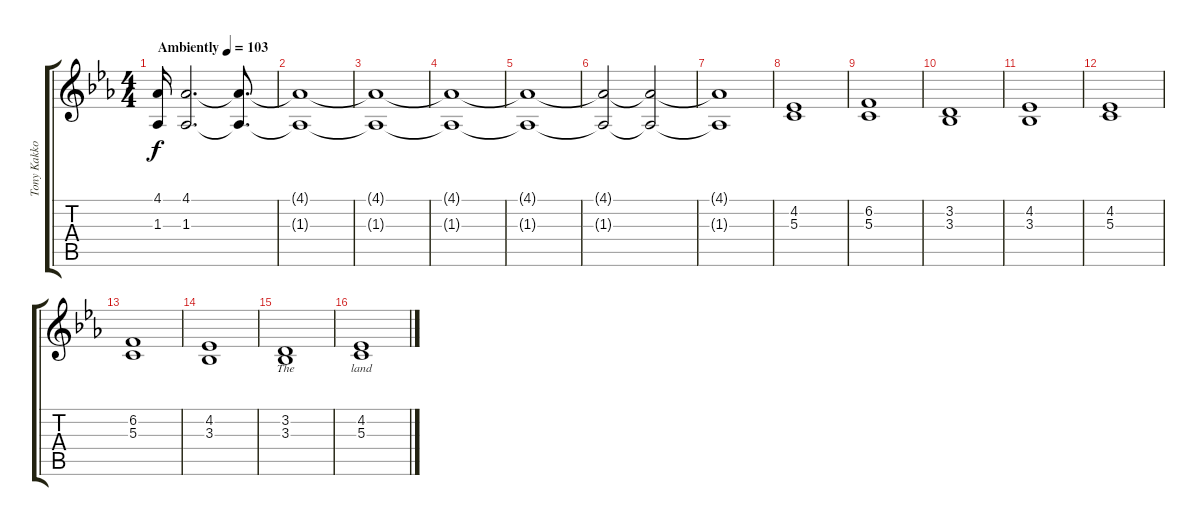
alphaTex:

\track ("Tony Kakko (Vocals and Misc. Synth Effec" "Tony Kakko") {instrument choiraahs}
\staff {score tabs}
\tuning (E4 B3 G3 D3 A2 E2) {hide}
\ts (4 4)
\tempo (103 "Ambiently")
\clef g2
\ks eb
(4.1 1.3).16{lyrics (0 "") lyrics (1 "") lyrics (2 "") lyrics (3 "") lyrics (4 "") dy f volume 4 instrument choiraahs} (4.1 1.3).2{d lyrics (0 "") lyrics (1 "") lyrics (2 "") lyrics (3 "") lyrics (4 "") volume 15} (4.1{t} 1.3{t}).8{d lyrics (0 "") lyrics (1 "") lyrics (2 "") lyrics (3 "") lyrics (4 "")} |
(4.1{t} 1.3{t}).1{lyrics (0 "") lyrics (1 "") lyrics (2 "") lyrics (3 "") lyrics (4 "")} |
(4.1{t} 1.3{t}).1{lyrics (0 "") lyrics (1 "") lyrics (2 "") lyrics (3 "") lyrics (4 "")} |
(4.1{t} 1.3{t}).1{lyrics (0 "") lyrics (1 "") lyrics (2 "") lyrics (3 "") lyrics (4 "")} |
(4.1{t} 1.3{t}).1{lyrics (0 "") lyrics (1 "") lyrics (2 "") lyrics (3 "") lyrics (4 "") volume 8} |
(4.1{t} 1.3{t}).2{lyrics (0 "") lyrics (1 "") lyrics (2 "") lyrics (3 "") lyrics (4 "")} (4.1{t} 1.3{t}).2{lyrics (0 "") lyrics (1 "") lyrics (2 "") lyrics (3 "") lyrics (4 "") volume 13} |
(4.1{t} 1.3{t}).1{lyrics (0 "") lyrics (1 "") lyrics (2 "") lyrics (3 "") lyrics (4 "")} |
(4.2 5.3).1{lyrics (0 "") lyrics (1 "") lyrics (2 "") lyrics (3 "") lyrics (4 "")} |
(6.2 5.3).1{lyrics (0 "") lyrics (1 "") lyrics (2 "") lyrics (3 "") lyrics (4 "")} |
(3.2 3.3).1{lyrics (0 "") lyrics (1 "") lyrics (2 "") lyrics (3 "") lyrics (4 "")} |
(4.2 3.3).1{lyrics (0 "") lyrics (1 "") lyrics (2 "") lyrics (3 "") lyrics (4 "")} |
(4.2 5.3).1{lyrics (0 "") lyrics (1 "") lyrics (2 "") lyrics (3 "") lyrics (4 "")} |
(6.2 5.3).1{lyrics (0 "") lyrics (1 "") lyrics (2 "") lyrics (3 "") lyrics (4 "")} |
(4.2 3.3).1{lyrics (0 "") lyrics (1 "") lyrics (2 "") lyrics (3 "") lyrics (4 "")} |
(3.2 3.3).1{lyrics (0 "The") lyrics (1 "") lyrics (2 "") lyrics (3 "") lyrics (4 "")} |
(4.2 5.3).1{lyrics (0 "land") lyrics (1 "") lyrics (2 "") lyrics (3 "") lyrics (4 "")}
